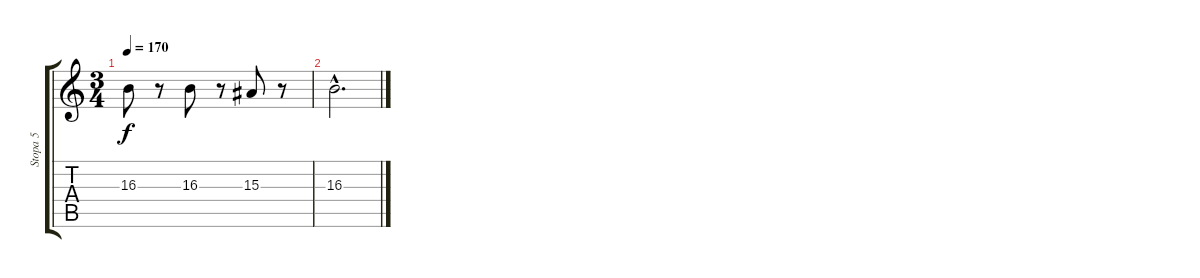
\track ("Stopa 5" "Stopa 5") {instrument flute}
\staff {score tabs}
\tuning (E4 B3 G3 D3 A2 E2) {hide}
\ts (3 4)
\tempo 170
\clef g2
\ks c
16.3.8{dy f} r.8 16.3.8 r.8 15.3.8 r.8 |
16.3{hac}.2{d}
